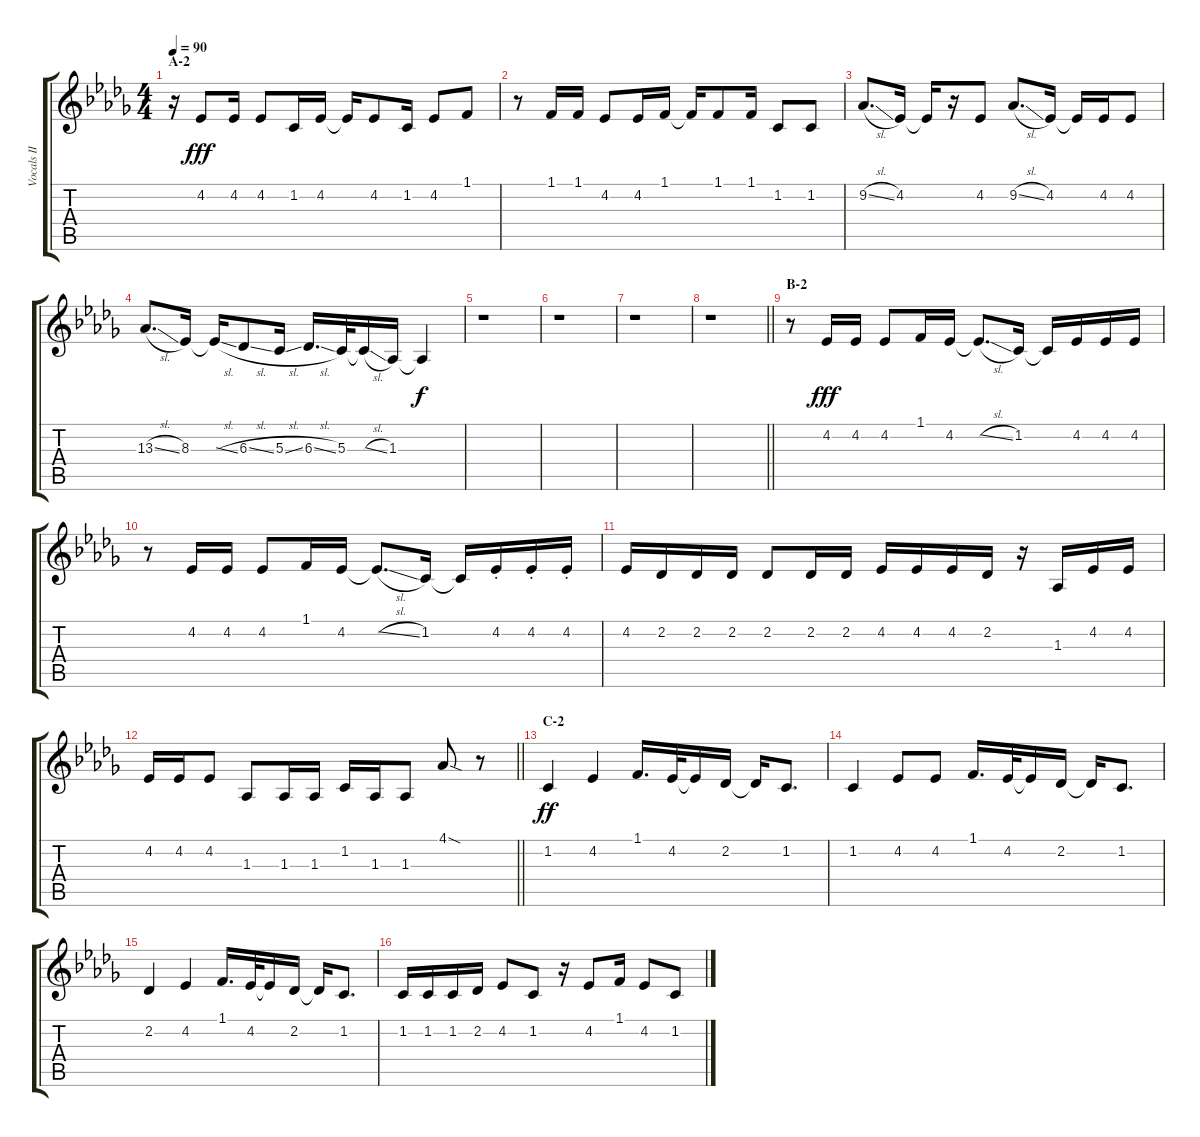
\track ("Vocals II" "Vocals II") {instrument voiceoohs}
\staff {score tabs}
\tuning (E4 B3 G3 D3 A2 E2) {hide}
\ts (4 4)
\section ("" "A-2")
\tempo 90
\clef g2
\ks db
r.16{dy ff} 4.2.8{dy fff} 4.2.16 4.2.8 1.2.16 4.2.16 4.2{t}.16 4.2.8 1.2.16 4.2.8 1.1.8 |
r.8 1.1.16 1.1.16 4.2.8 4.2.16 1.1.16 1.1{t}.16 1.1.8 1.1.16 1.2.8 1.2.8 |
9.2{sl}.8{d} 4.2.16 4.2{t}.16 r.16 4.2.8 9.2{sl}.8{d} 4.2.16 4.2{t}.16 4.2.16 4.2.8 |
13.3{sl}.8{d} 8.3.16 8.3{sl t}.16 6.3{sl}.8 5.3{sl}.16 6.3{sl}.16{d} 5.3.32 5.3{sl t}.16 1.3.16 1.3{t}.4{dy f} |
r.1 |
r.1 |
r.1 |
\barLineRight lightlight
r.1 |
\section ("" "B-2")
r.8 4.2.16{dy fff} 4.2.16 4.2.8 1.1.16 4.2.16 4.2{sl t}.8{d} 1.2.16 1.2{t}.16 4.2.16 4.2.16 4.2.16 |
r.8 4.2.16 4.2.16 4.2.8 1.1.16 4.2.16 4.2{sl t}.8{d} 1.2.16 1.2{t}.16 4.2{st}.16 4.2{st}.16 4.2{st}.16 |
4.2.16 2.2.16 2.2.16 2.2.16 2.2.8 2.2.16 2.2.16 4.2.16 4.2.16 4.2.16 2.2.16 r.16 1.3.16 4.2.16 4.2.16 |
\barLineRight lightlight
4.2.16 4.2.16 4.2.8 1.3.8 1.3.16 1.3.16 1.2.16 1.3.16 1.3.8 4.1{sod}.8 r.8 |
\section ("" "C-2")
1.2.4{dy ff} 4.2.4 1.1.16{d} 4.2.32 4.2{t}.16 2.2.16 2.2{t}.16 1.2.8{d} |
1.2.4 4.2.8 4.2.8 1.1.16{d} 4.2.32 4.2{t}.16 2.2.16 2.2{t}.16 1.2.8{d} |
2.2.4 4.2.4 1.1.16{d} 4.2.32 4.2{t}.16 2.2.16 2.2{t}.16 1.2.8{d} |
1.2.16 1.2.16 1.2.16 2.2.16 4.2.8 1.2.8 r.16 4.2.8 1.1.16 4.2.8 1.2.8
